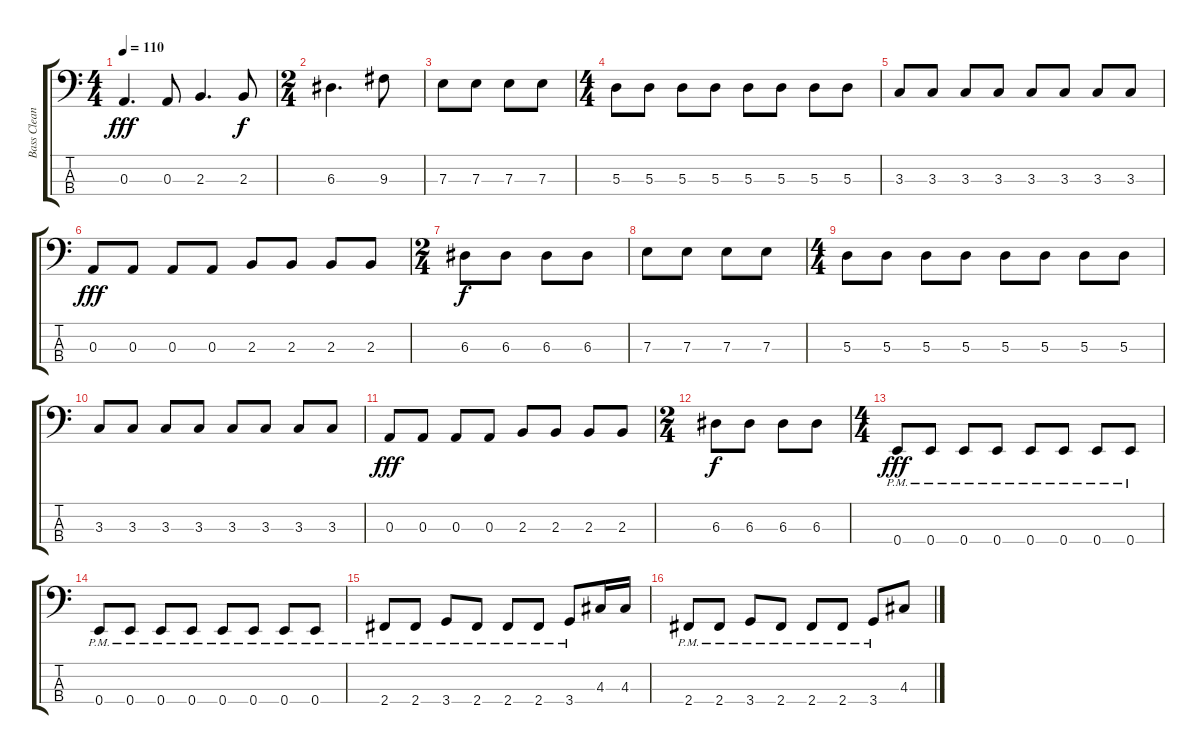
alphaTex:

\track ("Bass Clean OK!" "Bass Clean") {instrument electricbassfinger}
\staff {score tabs}
\tuning (G2 D2 A1 E1) {hide}
\ts (4 4)
\tempo 110
\clef f4
\ks c
0.3.4{d dy fff} 0.3.8 2.3.4{d} 2.3.8{dy f} |
\ts (2 4)
6.3.4{d} 9.3.8 |
7.3.8 7.3.8 7.3.8 7.3.8 |
\ts (4 4)
5.3.8 5.3.8 5.3.8 5.3.8 5.3.8 5.3.8 5.3.8 5.3.8 |
3.3.8 3.3.8 3.3.8 3.3.8 3.3.8 3.3.8 3.3.8 3.3.8 |
0.3.8{dy fff} 0.3.8 0.3.8 0.3.8 2.3.8 2.3.8 2.3.8 2.3.8 |
\ts (2 4)
6.3.8{dy f} 6.3.8 6.3.8 6.3.8 |
7.3.8 7.3.8 7.3.8 7.3.8 |
\ts (4 4)
5.3.8 5.3.8 5.3.8 5.3.8 5.3.8 5.3.8 5.3.8 5.3.8 |
3.3.8 3.3.8 3.3.8 3.3.8 3.3.8 3.3.8 3.3.8 3.3.8 |
0.3.8{dy fff} 0.3.8 0.3.8 0.3.8 2.3.8 2.3.8 2.3.8 2.3.8 |
\ts (2 4)
6.3.8{dy f} 6.3.8 6.3.8 6.3.8 |
\ts (4 4)
0.4{pm}.8{dy fff} 0.4{pm}.8 0.4{pm}.8 0.4{pm}.8 0.4{pm}.8 0.4{pm}.8 0.4{pm}.8 0.4{pm}.8 |
0.4{pm}.8 0.4{pm}.8 0.4{pm}.8 0.4{pm}.8 0.4{pm}.8 0.4{pm}.8 0.4{pm}.8 0.4{pm}.8 |
2.4{pm}.8 2.4{pm}.8 3.4{pm}.8 2.4{pm}.8 2.4{pm}.8 2.4{pm}.8 3.4{pm}.8 4.3.16 4.3.16 |
2.4{pm}.8 2.4{pm}.8 3.4{pm}.8 2.4{pm}.8 2.4{pm}.8 2.4{pm}.8 3.4{pm}.8 4.3.8
